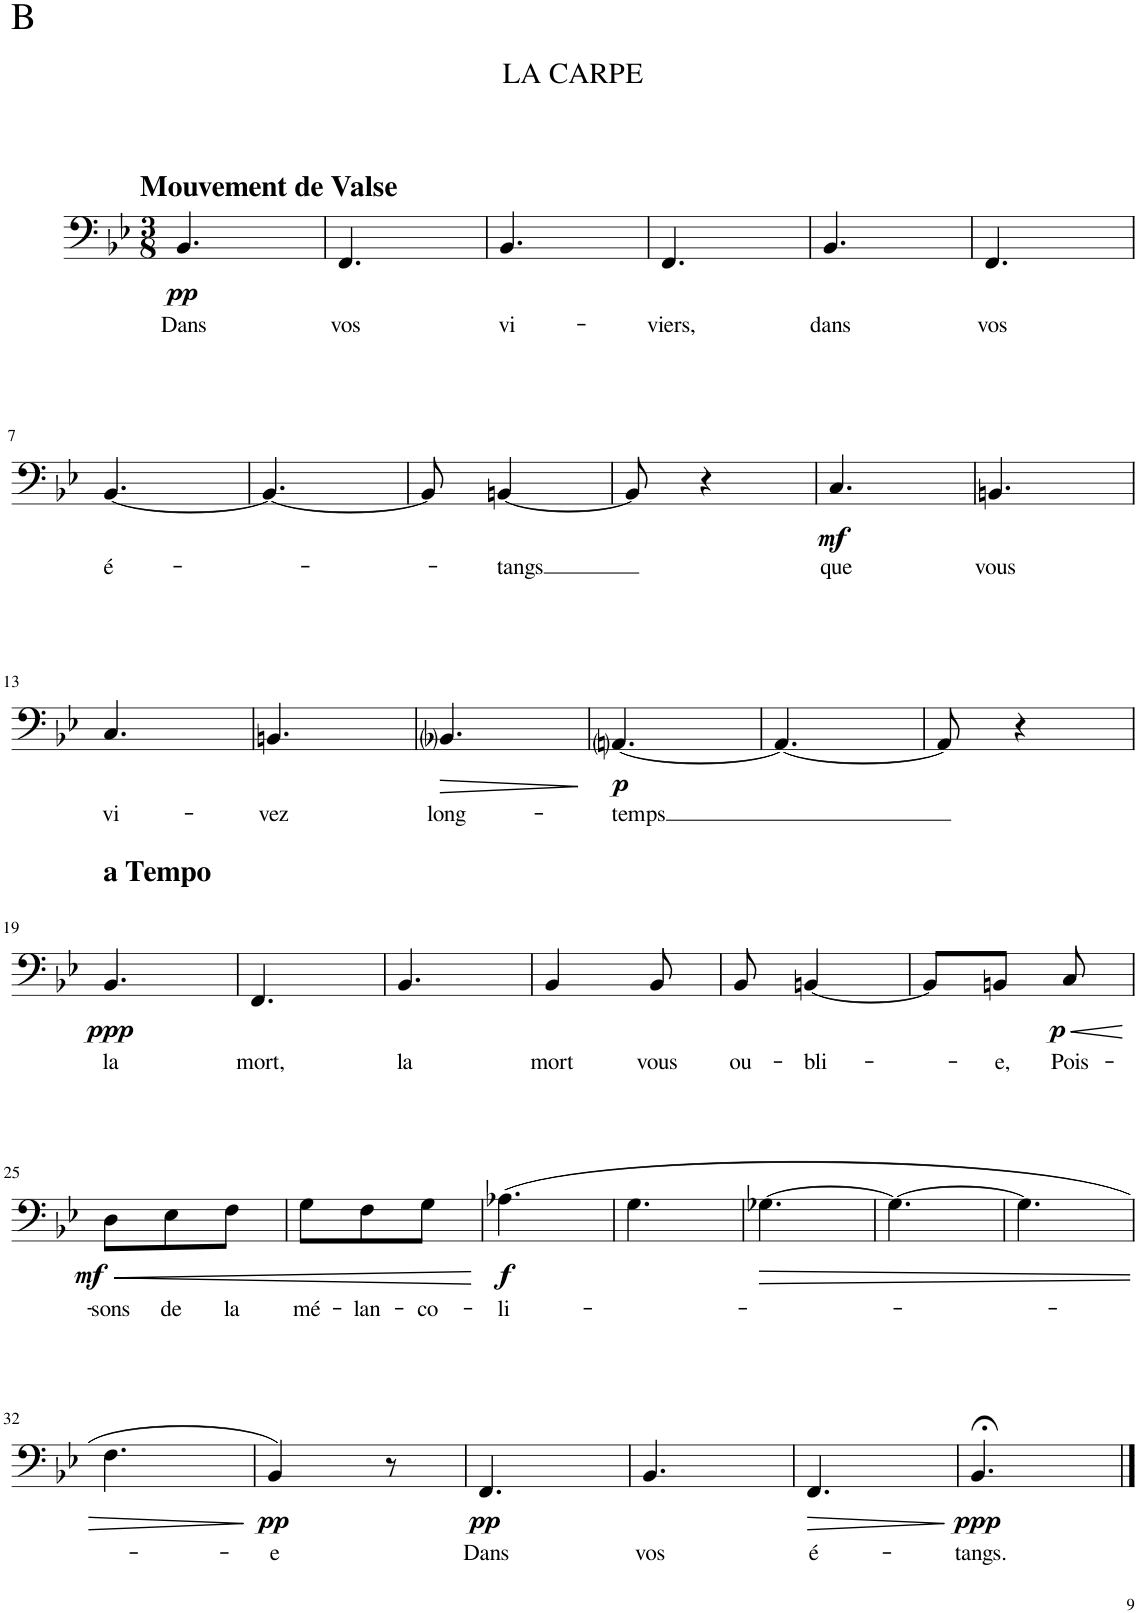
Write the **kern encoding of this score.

**kern	**text	**dynam
*part1	*part1	*part1
*staff1	*staff1	*staff1
*I"Bass	*	*
*clefF4	*	*
*k[b-e-]	*	*
*M3/8	*	*
=1	=1	=1
!LO:TX:a:B:t=Mouvement de Valse	!	!
!	!LO:LY:b	!LO:DY:b
4.BB-/	Dans	pp
=2	=2	=2
!	!LO:LY:b	!
4.FF/	vos	.
=3	=3	=3
!	!LO:LY:b	!
4.BB-/	vi-	.
=4	=4	=4
!	!LO:LY:b	!
4.FF/	-viers,	.
=5	=5	=5
!	!LO:LY:b	!
4.BB-/	dans	.
=6	=6	=6
!	!LO:LY:b	!
4.FF/	vos	.
!!LO:LB:g=z
=7	=7	=7
!	!LO:LY:b	!
[4.BB-/	é-	.
=8	=8	=8
4.BB-/_	.	.
=9	=9	=9
8BB-/]	.	.
!	!LO:LY:b	!
[4BBn/	-tangs	.
=10	=10	=10
8BB/]	.	.
4r	.	.
=11	=11	=11
!	!LO:LY:b	!LO:DY:b
4.C/	que	mf
=12	=12	=12
!	!LO:LY:b	!
4.BBn/	vous	.
!!LO:LB:g=z
=13	=13	=13
!	!LO:LY:b	!
4.C/	vi-	.
=14	=14	=14
!	!LO:LY:b	!
4.BBn/	-vez	.
=15	=15	=15
!	!LO:LY:b	!LO:HP:b
4.BB-i/	long-	>
.	.	]
=16	=16	=16
!	!LO:LY:b	!LO:DY:b
[4.AAni/	-temps	p
=17	=17	=17
4.AA/_	.	.
=18	=18	=18
8AA/]	.	.
4r	.	.
!!LO:LB:g=z
=19	=19	=19
!LO:TX:a:B:t=a Tempo	!	!
!	!LO:LY:b	!LO:DY:b
4.BB-/	la	ppp
=20	=20	=20
!	!LO:LY:b	!
4.FF/	mort,	.
=21	=21	=21
!	!LO:LY:b	!
4.BB-/	la	.
=22	=22	=22
!	!LO:LY:b	!
4BB-/	mort	.
!	!LO:LY:b	!
8BB-/	vous	.
=23	=23	=23
!	!LO:LY:b	!
8BB-/	ou-	.
!	!LO:LY:b	!
[4BBn/	-bli-	.
=24	=24	=24
8BB/L]	.	.
!	!LO:LY:b	!
8BBn/J	-e,	.
!	!LO:LY:b	!LO:HP:b
!	!	!LO:DY:n=1:b
8C/	Pois-	< p
.	.	[
!!LO:LB:g=z
=25	=25	=25
!	!LO:LY:b	!LO:HP:b
!	!	!LO:DY:n=1:b
8D\L	-sons	< mf
!	!LO:LY:b	!
8E-\	de	.
!	!LO:LY:b	!
8F\J	la	.
=26	=26	=26
!	!LO:LY:b	!
8G\L	mé-	.
!	!LO:LY:b	!
8F\	-lan-	.
!	!LO:LY:b	!
8G\J	-co-	.
.	.	[
=27	=27	=27
!	!LO:LY:b	!LO:DY:b
(4.A-X\	-li-	f
=28	=28	=28
4.G\	.	.
=29	=29	=29
!	!	!LO:HP:b
[4.G-X\	.	>
=30	=30	=30
4.G-\_	.	.
=31	=31	=31
4.G-\]	.	.
!!LO:LB:g=z
=32	=32	=32
4.F\	.	.
.	.	]
=33	=33	=33
!	!LO:LY:b	!LO:DY:b
4BB-/)	-e	pp
8r	.	.
=34	=34	=34
!	!LO:LY:b	!LO:DY:b
4.FF/	Dans	pp
=35	=35	=35
!	!LO:LY:b	!
4.BB-/	vos	.
=36	=36	=36
!	!LO:LY:b	!LO:HP:b
4.FF/	é-	>
.	.	]
=37	=37	=37
!	!LO:LY:b	!LO:DY:b
4.BB-;</	-tangs.	ppp
==	==	==
*-	*-	*-
